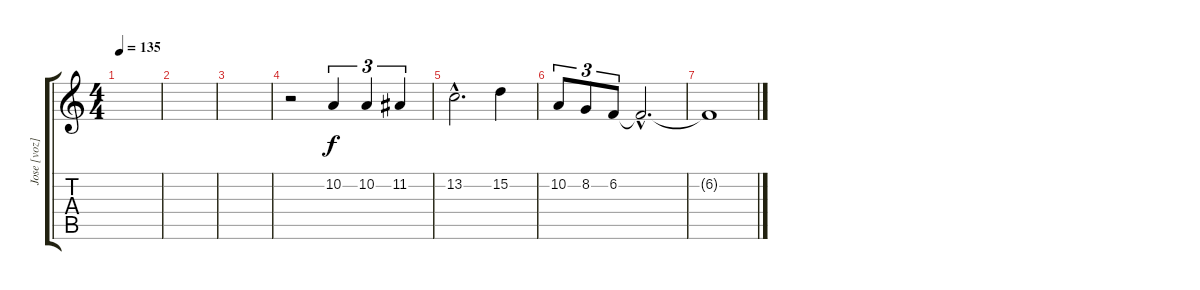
\track ("Jose [voz]" "Jose [voz]") {instrument pad7halo}
\staff {score tabs}
\tuning (E4 B3 G3 D3 A2 E2) {hide}
\ts (4 4)
\tempo 135
\clef g2
\ks c
|
|
|
r.2 10.2.4{tu (3 2)} 10.2.4{tu (3 2)} 11.2.4{tu (3 2)} |
13.2{hac}.2{d} 15.2.4 |
10.2.8{tu (3 2)} 8.2.8{tu (3 2)} 6.2.8{tu (3 2)} 6.2{hac t}.2{d} |
6.2{t}.1
